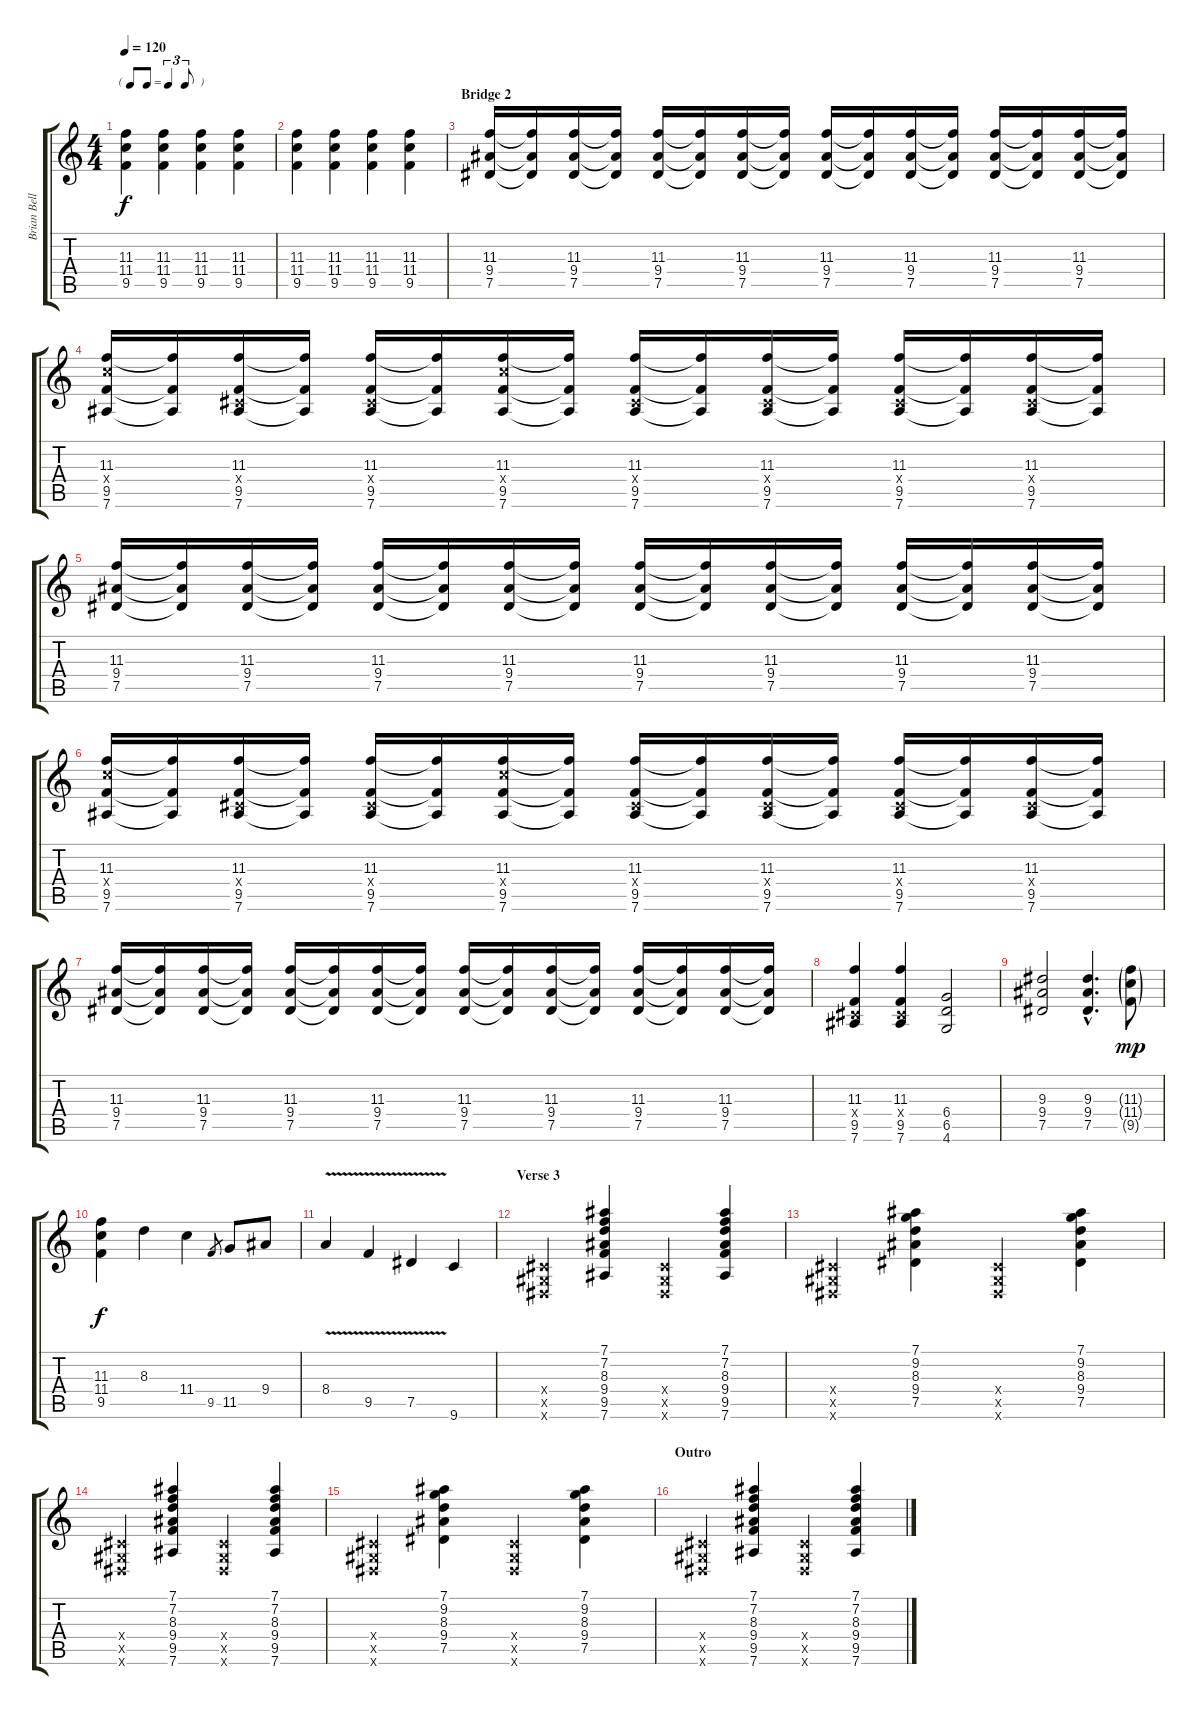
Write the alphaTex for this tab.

\track ("Brian Bell - Guitar" "Brian Bell") {instrument electricguitarclean}
\staff {score tabs}
\tuning (Eb4 Bb3 Gb3 Db3 Ab2 Eb2) {hide}
\ts (4 4)
\tf triplet8th
\tempo 120
\clef g2
\ks c
(11.3 11.4 9.5).4{dy f} (11.3 11.4 9.5).4 (11.3 11.4 9.5).4 (11.3 11.4 9.5).4 |
(11.3 11.4 9.5).4 (11.3 11.4 9.5).4 (11.3 11.4 9.5).4 (11.3 11.4 9.5).4 |
\section ("" "Bridge 2")
(11.3 9.4 7.5).16 (11.3{t} 9.4{t} 7.5{t}).16 (11.3 9.4 7.5).16 (11.3{t} 9.4{t} 7.5{t}).16 (11.3 9.4 7.5).16 (11.3{t} 9.4{t} 7.5{t}).16 (11.3 9.4 7.5).16 (11.3{t} 9.4{t} 7.5{t}).16 (11.3 9.4 7.5).16 (11.3{t} 9.4{t} 7.5{t}).16 (11.3 9.4 7.5).16 (11.3{t} 9.4{t} 7.5{t}).16 (11.3 9.4 7.5).16 (11.3{t} 9.4{t} 7.5{t}).16 (11.3 9.4 7.5).16 (11.3{t} 9.4{t} 7.5{t}).16 |
(11.3 11.4{x} 9.5 7.6).16 (11.3{t} 9.5{t} 7.6{t}).16 (11.3 0.4{x} 9.5 7.6).16 (11.3{t} 9.5{t} 7.6{t}).16 (11.3 0.4{x} 9.5 7.6).16 (11.3{t} 9.5{t} 7.6{t}).16 (11.3 11.4{x} 9.5 7.6).16 (11.3{t} 9.5{t} 7.6{t}).16 (11.3 0.4{x} 9.5 7.6).16 (11.3{t} 9.5{t} 7.6{t}).16 (11.3 0.4{x} 9.5 7.6).16 (11.3{t} 9.5{t} 7.6{t}).16 (11.3 0.4{x} 9.5 7.6).16 (11.3{t} 9.5{t} 7.6{t}).16 (11.3 0.4{x} 9.5 7.6).16 (11.3{t} 9.5{t} 7.6{t}).16 |
(11.3 9.4 7.5).16 (11.3{t} 9.4{t} 7.5{t}).16 (11.3 9.4 7.5).16 (11.3{t} 9.4{t} 7.5{t}).16 (11.3 9.4 7.5).16 (11.3{t} 9.4{t} 7.5{t}).16 (11.3 9.4 7.5).16 (11.3{t} 9.4{t} 7.5{t}).16 (11.3 9.4 7.5).16 (11.3{t} 9.4{t} 7.5{t}).16 (11.3 9.4 7.5).16 (11.3{t} 9.4{t} 7.5{t}).16 (11.3 9.4 7.5).16 (11.3{t} 9.4{t} 7.5{t}).16 (11.3 9.4 7.5).16 (11.3{t} 9.4{t} 7.5{t}).16 |
(11.3 11.4{x} 9.5 7.6).16 (11.3{t} 9.5{t} 7.6{t}).16 (11.3 0.4{x} 9.5 7.6).16 (11.3{t} 9.5{t} 7.6{t}).16 (11.3 0.4{x} 9.5 7.6).16 (11.3{t} 9.5{t} 7.6{t}).16 (11.3 11.4{x} 9.5 7.6).16 (11.3{t} 9.5{t} 7.6{t}).16 (11.3 0.4{x} 9.5 7.6).16 (11.3{t} 9.5{t} 7.6{t}).16 (11.3 0.4{x} 9.5 7.6).16 (11.3{t} 9.5{t} 7.6{t}).16 (11.3 0.4{x} 9.5 7.6).16 (11.3{t} 9.5{t} 7.6{t}).16 (11.3 0.4{x} 9.5 7.6).16 (11.3{t} 9.5{t} 7.6{t}).16 |
(11.3 9.4 7.5).16 (11.3{t} 9.4{t} 7.5{t}).16 (11.3 9.4 7.5).16 (11.3{t} 9.4{t} 7.5{t}).16 (11.3 9.4 7.5).16 (11.3{t} 9.4{t} 7.5{t}).16 (11.3 9.4 7.5).16 (11.3{t} 9.4{t} 7.5{t}).16 (11.3 9.4 7.5).16 (11.3{t} 9.4{t} 7.5{t}).16 (11.3 9.4 7.5).16 (11.3{t} 9.4{t} 7.5{t}).16 (11.3 9.4 7.5).16 (11.3{t} 9.4{t} 7.5{t}).16 (11.3 9.4 7.5).16 (11.3{t} 9.4{t} 7.5{t}).16 |
(11.3 0.4{x} 9.5 7.6).4 (11.3 0.4{x} 9.5 7.6).4 (6.4 6.5 4.6).2 |
(9.3 9.4 7.5).2 (9.3{hac} 9.4{hac} 7.5{hac}).4{d} (11.3{g} 11.4{g} 9.5{g}).8{dy mp} |
(11.3 11.4 9.5).4{dy f} 8.3.4{instrument distortionguitar} 11.4.4 9.5.8{gr} 11.5.8 9.4.8 |
8.4{v}.4 9.5{v}.4 7.5{v}.4 9.6.4 |
\section ("" "Verse 3")
(0.4{x} 0.5{x} 0.6{x}).4{volume 7} (7.1 7.2 8.3 9.4 9.5 7.6).4 (0.4{x} 0.5{x} 0.6{x}).4 (7.1 7.2 8.3 9.4 9.5 7.6).4 |
(0.4{x} 0.5{x} 0.6{x}).4 (7.1 9.2 8.3 9.4 7.5).4 (0.4{x} 0.5{x} 0.6{x}).4 (7.1 9.2 8.3 9.4 7.5).4 |
(0.4{x} 0.5{x} 0.6{x}).4 (7.1 7.2 8.3 9.4 9.5 7.6).4 (0.4{x} 0.5{x} 0.6{x}).4 (7.1 7.2 8.3 9.4 9.5 7.6).4 |
(0.4{x} 0.5{x} 0.6{x}).4 (7.1 9.2 8.3 9.4 7.5).4 (0.4{x} 0.5{x} 0.6{x}).4 (7.1 9.2 8.3 9.4 7.5).4 |
\section ("" "Outro")
(0.4{x} 0.5{x} 0.6{x}).4 (7.1 7.2 8.3 9.4 9.5 7.6).4 (0.4{x} 0.5{x} 0.6{x}).4 (7.1 7.2 8.3 9.4 9.5 7.6).4
